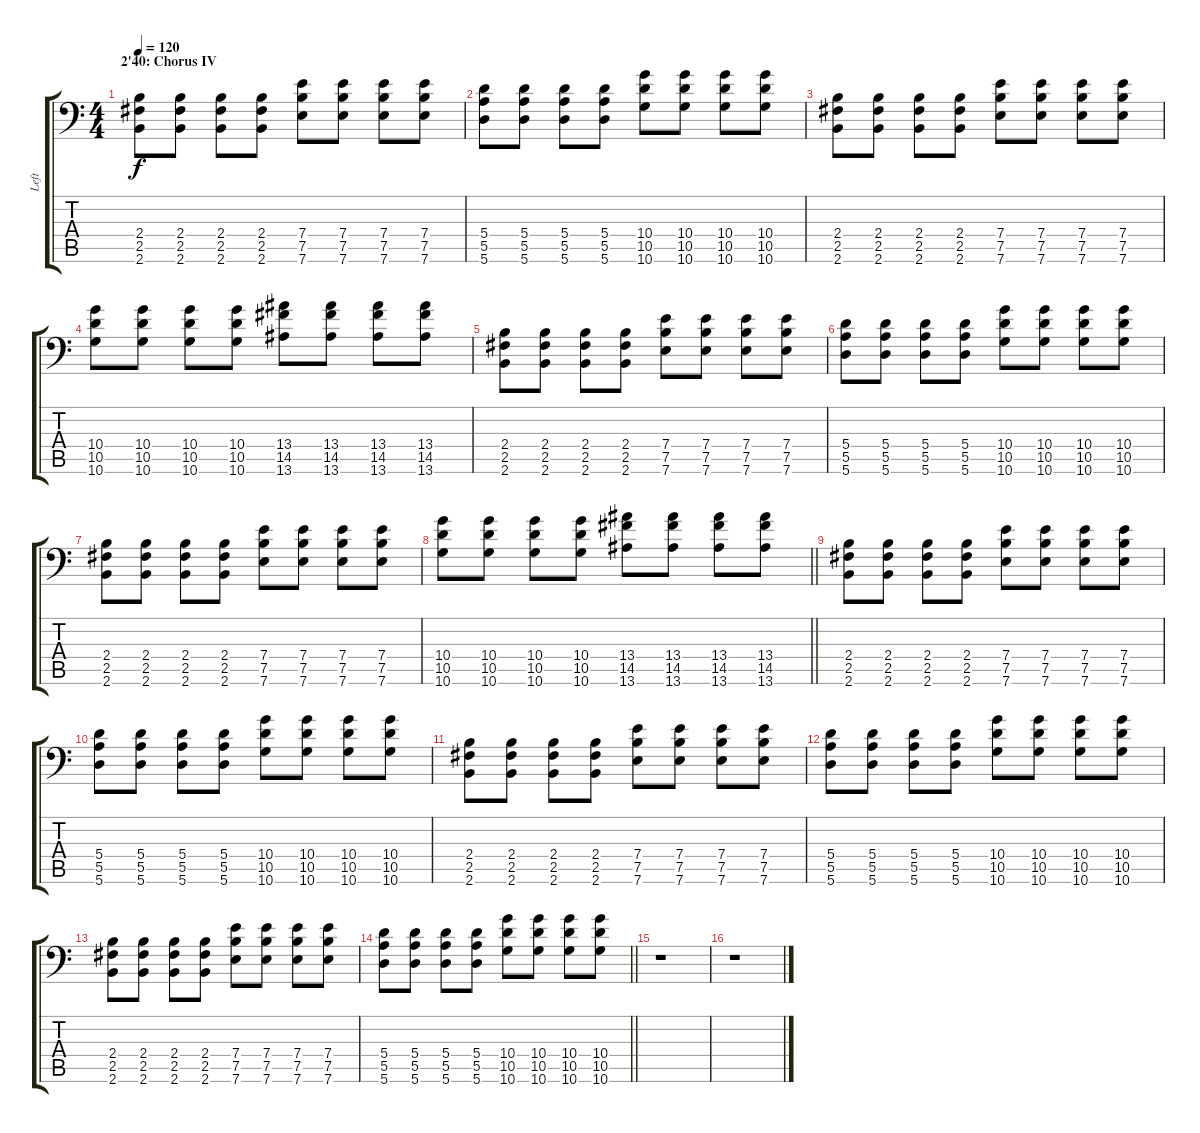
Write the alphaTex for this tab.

\track ("Left" "Left") {instrument distortionguitar}
\staff {score tabs}
\tuning (B3 Gb3 D3 A2 E2 A1) {hide}
\ts (4 4)
\section ("" "2'40: Chorus IV")
\tempo 120
\clef f4
\ks c
(2.4 2.5 2.6).8{dy f} (2.4 2.5 2.6).8 (2.4 2.5 2.6).8 (2.4 2.5 2.6).8 (7.4 7.5 7.6).8 (7.4 7.5 7.6).8 (7.4 7.5 7.6).8 (7.4 7.5 7.6).8 |
(5.4 5.5 5.6).8 (5.4 5.5 5.6).8 (5.4 5.5 5.6).8 (5.4 5.5 5.6).8 (10.4 10.5 10.6).8 (10.4 10.5 10.6).8 (10.4 10.5 10.6).8 (10.4 10.5 10.6).8 |
(2.4 2.5 2.6).8 (2.4 2.5 2.6).8 (2.4 2.5 2.6).8 (2.4 2.5 2.6).8 (7.4 7.5 7.6).8 (7.4 7.5 7.6).8 (7.4 7.5 7.6).8 (7.4 7.5 7.6).8 |
(10.4 10.5 10.6).8 (10.4 10.5 10.6).8 (10.4 10.5 10.6).8 (10.4 10.5 10.6).8 (13.4 14.5 13.6).8 (13.4 14.5 13.6).8 (13.4 14.5 13.6).8 (13.4 14.5 13.6).8 |
(2.4 2.5 2.6).8 (2.4 2.5 2.6).8 (2.4 2.5 2.6).8 (2.4 2.5 2.6).8 (7.4 7.5 7.6).8 (7.4 7.5 7.6).8 (7.4 7.5 7.6).8 (7.4 7.5 7.6).8 |
(5.4 5.5 5.6).8 (5.4 5.5 5.6).8 (5.4 5.5 5.6).8 (5.4 5.5 5.6).8 (10.4 10.5 10.6).8 (10.4 10.5 10.6).8 (10.4 10.5 10.6).8 (10.4 10.5 10.6).8 |
(2.4 2.5 2.6).8 (2.4 2.5 2.6).8 (2.4 2.5 2.6).8 (2.4 2.5 2.6).8 (7.4 7.5 7.6).8 (7.4 7.5 7.6).8 (7.4 7.5 7.6).8 (7.4 7.5 7.6).8 |
\barLineRight lightlight
(10.4 10.5 10.6).8 (10.4 10.5 10.6).8 (10.4 10.5 10.6).8 (10.4 10.5 10.6).8 (13.4 14.5 13.6).8 (13.4 14.5 13.6).8 (13.4 14.5 13.6).8 (13.4 14.5 13.6).8 |
(2.4 2.5 2.6).8 (2.4 2.5 2.6).8 (2.4 2.5 2.6).8 (2.4 2.5 2.6).8 (7.4 7.5 7.6).8 (7.4 7.5 7.6).8 (7.4 7.5 7.6).8 (7.4 7.5 7.6).8 |
(5.4 5.5 5.6).8 (5.4 5.5 5.6).8 (5.4 5.5 5.6).8 (5.4 5.5 5.6).8 (10.4 10.5 10.6).8 (10.4 10.5 10.6).8 (10.4 10.5 10.6).8 (10.4 10.5 10.6).8 |
(2.4 2.5 2.6).8 (2.4 2.5 2.6).8 (2.4 2.5 2.6).8 (2.4 2.5 2.6).8 (7.4 7.5 7.6).8 (7.4 7.5 7.6).8 (7.4 7.5 7.6).8 (7.4 7.5 7.6).8 |
(5.4 5.5 5.6).8 (5.4 5.5 5.6).8 (5.4 5.5 5.6).8 (5.4 5.5 5.6).8 (10.4 10.5 10.6).8 (10.4 10.5 10.6).8 (10.4 10.5 10.6).8 (10.4 10.5 10.6).8 |
(2.4 2.5 2.6).8 (2.4 2.5 2.6).8 (2.4 2.5 2.6).8 (2.4 2.5 2.6).8 (7.4 7.5 7.6).8 (7.4 7.5 7.6).8 (7.4 7.5 7.6).8 (7.4 7.5 7.6).8 |
\barLineRight lightlight
(5.4 5.5 5.6).8 (5.4 5.5 5.6).8 (5.4 5.5 5.6).8 (5.4 5.5 5.6).8 (10.4 10.5 10.6).8 (10.4 10.5 10.6).8 (10.4 10.5 10.6).8 (10.4 10.5 10.6).8 |
r.1 |
r.1
